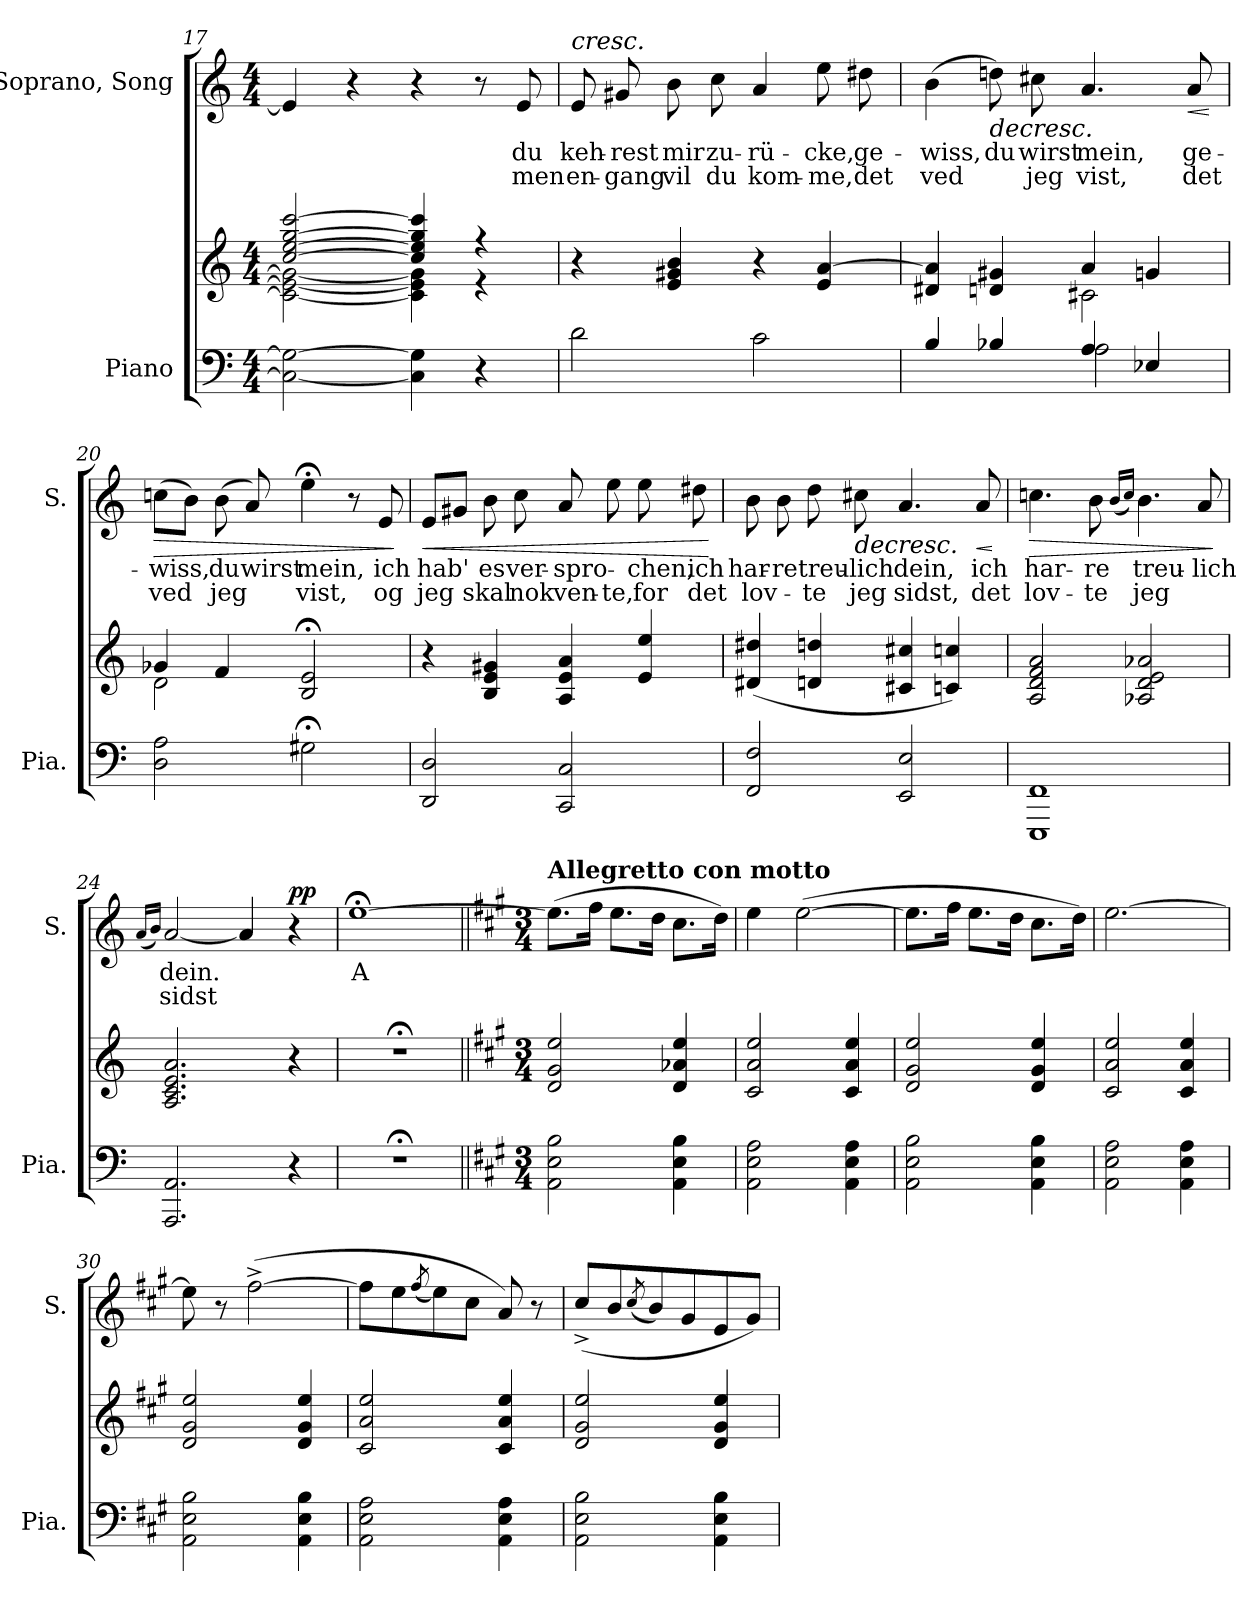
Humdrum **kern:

**kern	**kern	**kern	**text	**text	**dynam
*part2	*part2	*part1	*part1	*part1	*part1
*staff3	*staff2	*staff1	*staff1	*staff1	*staff1
*I"Piano	*	*I"Soprano, Song	*	*	*
*I'Pia.	*	*I'S.	*	*	*
*clefF4	*clefG2	*clefG2	*	*	*
*k[]	*k[]	*k[]	*	*	*
*M4/4	*M4/4	*M4/4	*	*	*
=17	=17	=17	=17	=17	=17
*	*^	*	*	*	*
2C\_ 2G\_	[2cc/ [2ee/ [2gg/ [2ccc/	2c\_ 2e\_ 2g\_	4e/]	.	.	.
.	.	.	4r	.	.	.
4C\] 4G\]	4cc/] 4ee/] 4gg/] 4ccc/]	4c\] 4e\] 4g\]	4r	.	.	.
4r	4r	4r	8r	.	.	.
!	!	!	!	!LO:LY:b	!LO:LY:b	!
.	.	.	8e/	du	men	.
*	*v	*v	*	*	*	*
!!LO:PB:g=z
=18	=18	=18	=18	=18	=18
!	!	!LO:TX:a:i:t=cresc.	!	!	!
!	!	!	!LO:LY:b	!LO:LY:b	!
2d\	4r	8e/	keh-	en-	.
!	!	!	!LO:LY:b	!LO:LY:b	!
.	.	8g#X/	-rest	-gang	.
!	!	!	!LO:LY:b	!LO:LY:b	!
.	4e/ 4g#X/ 4b/	8b\	mir	vil	.
!	!	!	!LO:LY:b	!LO:LY:b	!
.	.	8cc\	zu-	du	.
!	!	!	!LO:LY:b	!LO:LY:b	!
2c\	4r	4a/	-rü-	kom-	.
!	!	!	!LO:LY:b	!LO:LY:b	!
.	4e/ [4a/	8ee\	-cke,	-me,	.
!	!	!	!LO:LY:b	!LO:LY:b	!
.	.	8dd#X\	ge-	det	.
=19	=19	=19	=19	=19	=19
*^	*^	*	*	*	*
!	!	!	!	!	!LO:LY:b	!LO:LY:b	!
4B/	2ryy	4d#X/ 4a/]	2ryy	(>4b\	-wiss,	ved	.
!	!	!	!	!	!LO:LY:b	!	!LO:HP:b
4B-X/	.	4dn/ 4g#X/	.	8ddn\)	du	.	>
!	!	!	!	!	!LO:LY:b	!LO:LY:b	!
.	.	.	.	8cc#X\	wirst	jeg	.
!	!	!	!	!	!LO:LY:b	!LO:LY:b	!
4A/	2A\	4a/	2c#X\	4.a/	mein,	vist,	.
4E-X/	.	4gn/	.	.	.	.	.
!	!	!	!	!	!LO:LY:b	!LO:LY:b	!LO:HP:b
.	.	.	.	8a/	ge-	det	<
*v	*v	*	*	*	*	*	*
*	*v	*v	*	*	*	*
.	.	.	.	.	] [
=20	=20	=20	=20	=20	=20
*	*^	*	*	*	*
!	!	!	!	!LO:LY:b	!LO:LY:b	!LO:HP:b
2D\ 2A\	4g-X/	2d\	(>8ccn\L	-wiss,	ved	>
.	.	.	8b\J)	.	.	.
!	!	!	!	!LO:LY:b	!LO:LY:b	!
.	4f/	.	(>8b\	du	jeg	.
!	!	!	!	!LO:LY:b	!	!
.	.	.	8a/)	wirst	.	.
!	!	!	!	!LO:LY:b	!LO:LY:b	!
2G#X;<\	2B/;< 2e/;<	2ryy	4ee;<\	mein,	vist,	.
.	.	.	8r	.	.	.
!	!	!	!	!LO:LY:b	!LO:LY:b	!
.	.	.	8e/	ich	og	.
*	*v	*v	*	*	*	*
.	.	.	.	.	]
!!LO:LB:g=z
=21	=21	=21	=21	=21	=21
!	!	!	!LO:LY:b	!LO:LY:b	!LO:HP:b
2DD/ 2D/	4r	8e/L	hab'	jeg	<
.	.	8g#X/J	.	.	.
!	!	!	!LO:LY:b	!LO:LY:b	!
.	4B/ 4e/ 4g#X/	8b\	es	skal	.
!	!	!	!LO:LY:b	!LO:LY:b	!
.	.	8cc\	ver-	nok	.
!	!	!	!LO:LY:b	!LO:LY:b	!
2CC/ 2C/	4A/ 4e/ 4a/	8a/	-spro-	ven-	.
!	!	!	!	!LO:LY:b	!
.	.	8ee\	.	-te,	.
!	!	!	!LO:LY:b	!LO:LY:b	!
.	4e/ 4ee/	8ee\	-chen,	for	.
!	!	!	!LO:LY:b	!LO:LY:b	!
.	.	8dd#X\	ich	det	.
.	.	.	.	.	[
=22	=22	=22	=22	=22	=22
!	!	!	!LO:LY:b	!LO:LY:b	!
2FF/ 2F/	(<4d#X/ 4dd#X/	8b\	har-	lov-	.
!	!	!	!LO:LY:b	!	!
.	.	8b\	-re	.	.
!	!	!	!LO:LY:b	!LO:LY:b	!
.	4dn/ 4ddn/	8dd\	treu-	-te	.
!	!	!	!LO:LY:b	!LO:LY:b	!LO:HP:b
.	.	8cc#X\	-lich	jeg	>
!	!	!	!LO:LY:b	!LO:LY:b	!
2EE/ 2E/	4c#X/ 4cc#X/	4.a/	dein,	sidst,	.
.	4cn/ 4ccn/)	.	.	.	.
!	!	!	!LO:LY:b	!LO:LY:b	!LO:HP:b
.	.	8a/	ich	det	<
.	.	.	.	.	] [
=23	=23	=23	=23	=23	=23
!	!	!	!LO:LY:b	!LO:LY:b	!LO:HP:b
1EEE 1FF	2A/ 2d/ 2f/ 2a/	4.ccn\	har-	lov-	>
!	!	!	!LO:LY:b	!LO:LY:b	!
.	.	8b\	-re	-te	.
.	.	(<16qb/LL	.	.	.
.	.	16qcc/JJ)	.	.	.
!	!	!	!LO:LY:b	!LO:LY:b	!
.	2A-X/ 2d/ 2e/ 2a-X/	4.b\	treu-	jeg	.
!	!	!	!LO:LY:b	!	!
.	.	8a/	-lich	.	.
.	.	.	.	.	]
=24	=24	=24	=24	=24	=24
.	.	(<16qa/LL	.	.	.
.	.	16qb/JJ)	.	.	.
!	!	!	!LO:LY:b	!LO:LY:b	!
2.AAA/ 2.AA/	2.A/ 2.c/ 2.e/ 2.a/	[2a/	dein.	sidst	.
.	.	4a/]	.	.	.
!	!	!	!	!	!LO:DY:a
4r	4r	4r	.	.	pp
=25	=25	=25	=25	=25	=25
!	!	!	!LO:LY:b	!	!
1r;<	1r;<	[1ee;<	A	.	.
!!LO:LB:g=z
=26||	=26||	=26||	=26||	=26||	=26||
*k[f#c#g#]	*k[f#c#g#]	*k[f#c#g#]	*	*	*
*M3/4	*M3/4	*M3/4	*	*	*
*	*	*MM100	*	*	*
!	!	!LO:TX:a:B:t=Allegretto con motto	!	!	!
2AA\ 2E\ 2B\	2d/ 2g#/ 2ee/	(>8.ee\L]	.	.	.
.	.	16ff#\Jk	.	.	.
.	.	8.ee\L	.	.	.
.	.	16dd\Jk	.	.	.
4AA\ 4E\ 4B\	4d/ 4a-X/ 4ee/	8.cc#\L	.	.	.
.	.	16dd\Jk)	.	.	.
=27	=27	=27	=27	=27	=27
2AA\ 2E\ 2A\	2c#/ 2a/ 2ee/	4ee\	.	.	.
.	.	(>[2ee\	.	.	.
4AA\ 4E\ 4A\	4c#/ 4a/ 4ee/	.	.	.	.
=28	=28	=28	=28	=28	=28
2AA\ 2E\ 2B\	2d/ 2g#/ 2ee/	8.ee\L]	.	.	.
.	.	16ff#\Jk	.	.	.
.	.	8.ee\L	.	.	.
.	.	16dd\Jk	.	.	.
4AA\ 4E\ 4B\	4d/ 4g#/ 4ee/	8.cc#\L	.	.	.
.	.	16dd\Jk)	.	.	.
=29	=29	=29	=29	=29	=29
2AA\ 2E\ 2A\	2c#/ 2a/ 2ee/	[2.ee\	.	.	.
4AA\ 4E\ 4A\	4c#/ 4a/ 4ee/	.	.	.	.
=30	=30	=30	=30	=30	=30
2AA\ 2E\ 2B\	2d/ 2g#/ 2ee/	8ee\]	.	.	.
.	.	8r	.	.	.
.	.	(>[2ff#^\	.	.	.
4AA\ 4E\ 4B\	4d/ 4g#/ 4ee/	.	.	.	.
=31	=31	=31	=31	=31	=31
2AA\ 2E\ 2A\	2c#/ 2a/ 2ee/	8ff#\L]	.	.	.
.	.	8ee\	.	.	.
.	.	(<8qff#/	.	.	.
.	.	8ee\)	.	.	.
.	.	8cc#\J	.	.	.
4AA\ 4E\ 4A\	4c#/ 4a/ 4ee/	8a/)	.	.	.
.	.	8r	.	.	.
=32	=32	=32	=32	=32	=32
2AA\ 2E\ 2B\	2d/ 2g#/ 2ee/	(<8cc#^/L	.	.	.
.	.	8b/	.	.	.
.	.	(<8qcc#/	.	.	.
.	.	8b/)	.	.	.
.	.	8g#/	.	.	.
4AA\ 4E\ 4B\	4d/ 4g#/ 4ee/	8e/	.	.	.
.	.	8g#/J)	.	.	.
=	=	=	=	=	=
*-	*-	*-	*-	*-	*-
